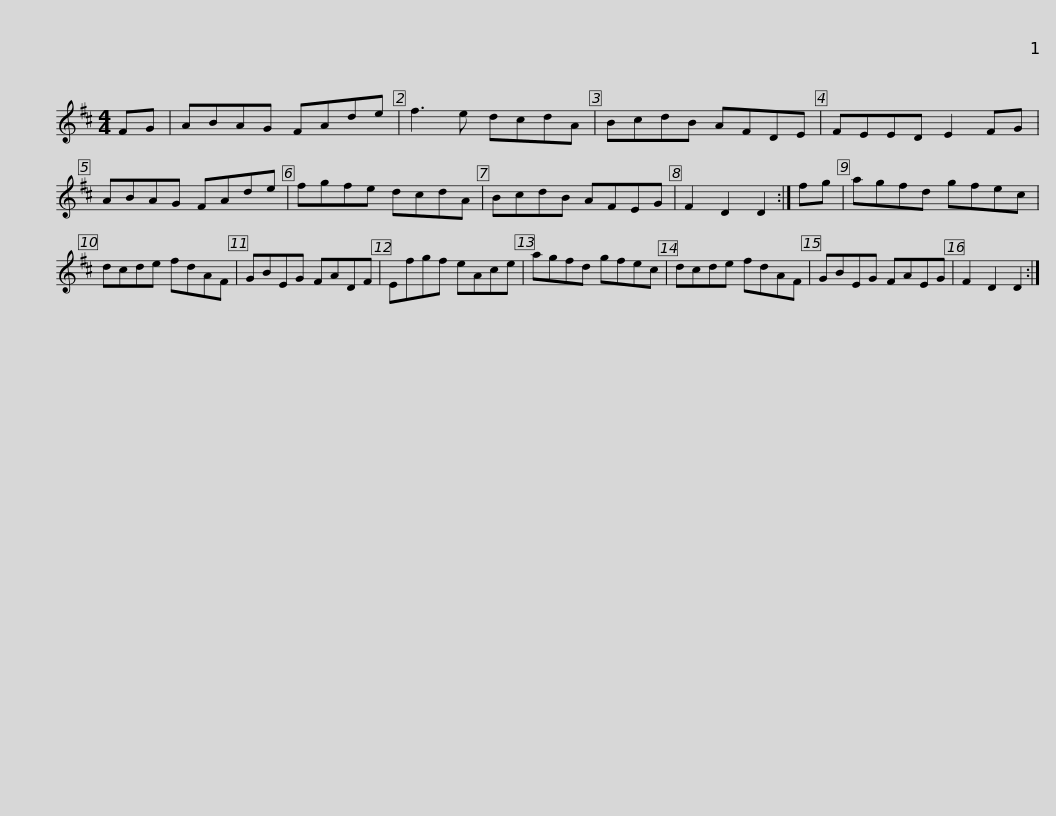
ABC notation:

X:1
L:1/8
M:4/4
I:linebreak $
K:D
V:1 treble
V:1
 FG | ABAG FAde | f3 e dcdA | BcdB AFDE | FEED E2 FG | %5
 ABAG FAde |$ fgfe dcdA | BcdB AFEG | F2 D2 D2 :| fg | %10
 agfd gfec | dcde fdAF |$ GBEG FADF | Efgf eAce | agfd gfec | %15
 dcde fdAF | GBEG FAEG | F2 D2 D2 :| %18
